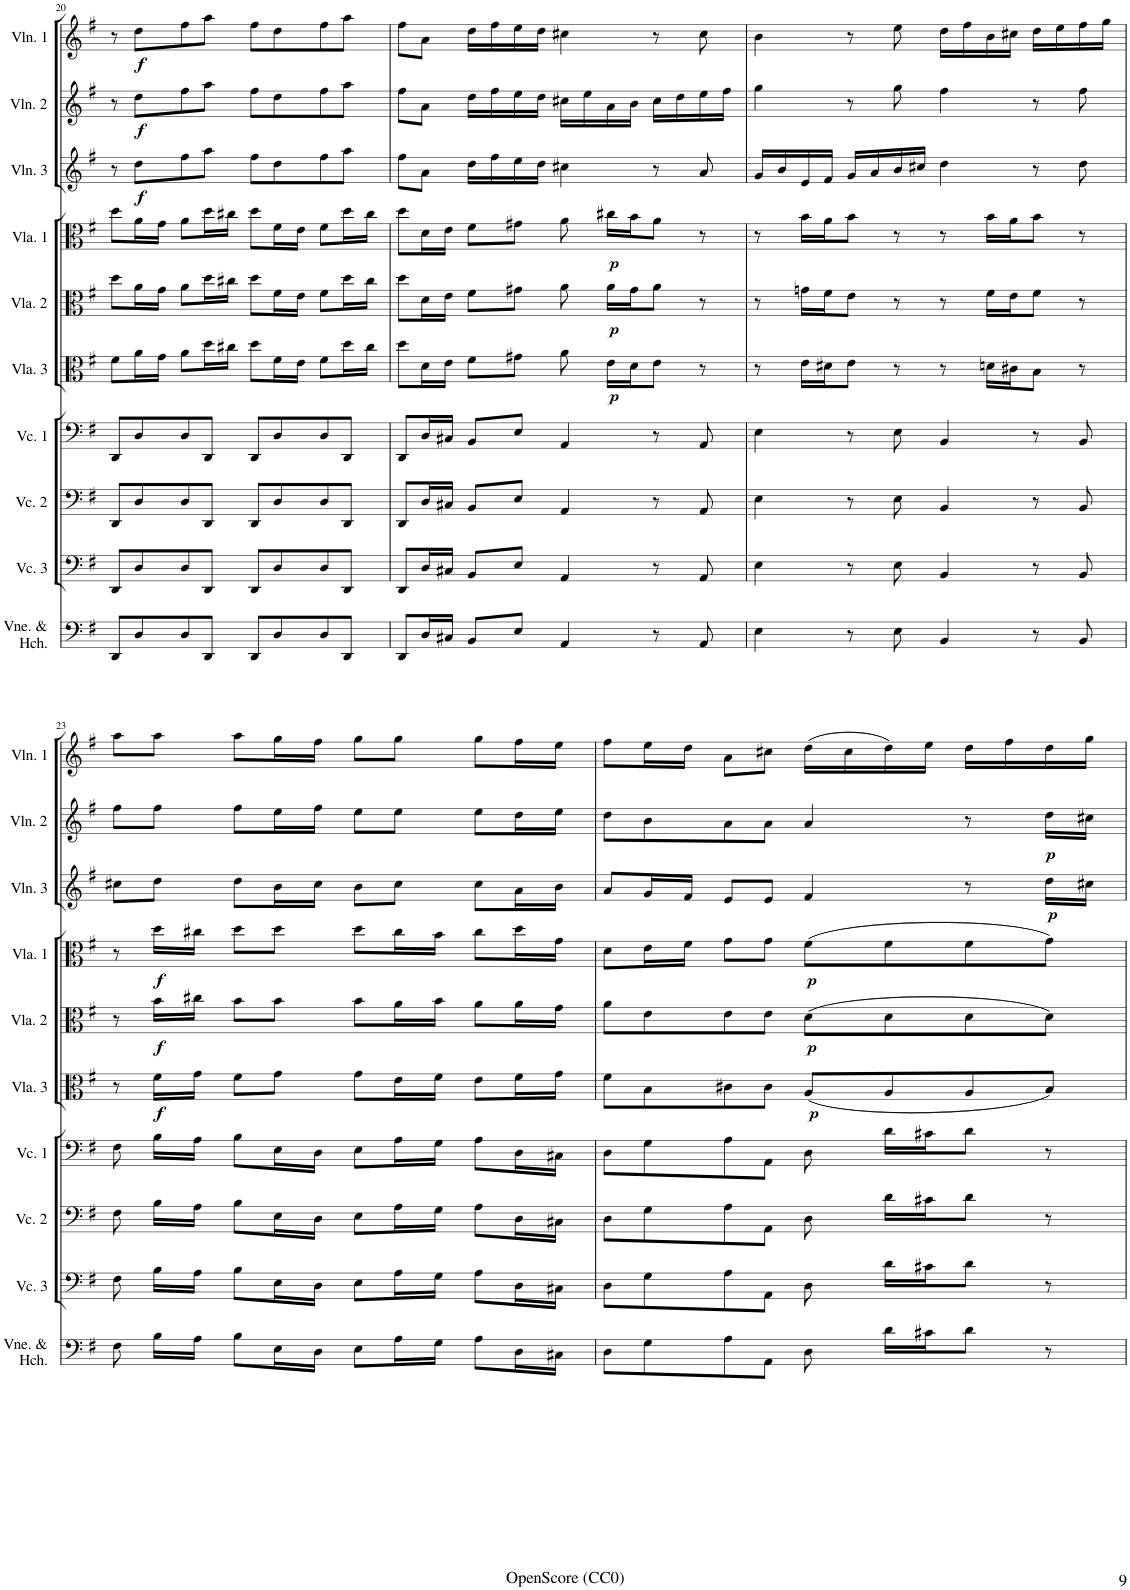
**kern	**kern	**kern	**kern	**kern	**dynam	**kern	**dynam	**kern	**dynam	**kern	**dynam	**kern	**dynam	**kern	**dynam
*part10	*part9	*part8	*part7	*part6	*part6	*part5	*part5	*part4	*part4	*part3	*part3	*part2	*part2	*part1	*part1
*staff10	*staff9	*staff8	*staff7	*staff6	*staff6	*staff5	*staff5	*staff4	*staff4	*staff3	*staff3	*staff2	*staff2	*staff1	*staff1
*I"Violone &amp; Harpsichord	*I"Violoncello 3	*I"Violoncello 2	*I"Violoncello 1	*I"Viola 3	*	*I"Viola 2	*	*I"Viola 1	*	*I"Violin 3	*	*I"Violin 2	*	*I"Violin 1	*
*I'Vne. &amp; Hch.	*I'Vc. 3	*I'Vc. 2	*I'Vc. 1	*I'Vla. 3	*	*I'Vla. 2	*	*I'Vla. 1	*	*I'Vln. 3	*	*I'Vln. 2	*	*I'Vln. 1	*
!!LO:PB:g=z
*clefF4	*clefF4	*clefF4	*clefF4	*clefC3	*	*clefC3	*	*clefC3	*	*clefG2	*	*clefG2	*	*clefG2	*
*k[f#]	*k[f#]	*k[f#]	*k[f#]	*k[f#]	*	*k[f#]	*	*k[f#]	*	*k[f#]	*	*k[f#]	*	*k[f#]	*
*M4/4	*M4/4	*M4/4	*M4/4	*M4/4	*	*M4/4	*	*M4/4	*	*M4/4	*	*M4/4	*	*M4/4	*
*met(c|)	*met(c|)	*met(c|)	*met(c|)	*met(c|)	*	*met(c|)	*	*met(c|)	*	*met(c|)	*	*met(c|)	*	*met(c|)	*
=20	=20	=20	=20	=20	=20	=20	=20	=20	=20	=20	=20	=20	=20	=20	=20
8DD/L	8DD/L	8DD/L	8DD/L	8f#\L	.	8dd\L	.	8dd\L	.	8r	.	8r	.	8r	.
!	!	!	!	!	!	!	!	!	!	!	!LO:DY:b	!	!LO:DY:b	!	!LO:DY:b
8D/	8D/	8D/	8D/	16a\L	.	16a\L	.	16a\L	.	8dd\L	f	8dd\L	f	8dd\L	f
.	.	.	.	16g\JJ	.	16g\JJ	.	16g\JJ	.	.	.	.	.	.	.
8D/	8D/	8D/	8D/	8a\L	.	8a\L	.	8a\L	.	8ff#\	.	8ff#\	.	8ff#\	.
8DD/J	8DD/J	8DD/J	8DD/J	16dd\L	.	16dd\L	.	16dd\L	.	8aa\J	.	8aa\J	.	8aa\J	.
.	.	.	.	16cc#X\JJ	.	16cc#X\JJ	.	16cc#X\JJ	.	.	.	.	.	.	.
8DD/L	8DD/L	8DD/L	8DD/L	8dd\L	.	8dd\L	.	8dd\L	.	8ff#\L	.	8ff#\L	.	8ff#\L	.
8D/	8D/	8D/	8D/	16f#\L	.	16f#\L	.	16f#\L	.	8dd\	.	8dd\	.	8dd\	.
.	.	.	.	16e\JJ	.	16e\JJ	.	16e\JJ	.	.	.	.	.	.	.
8D/	8D/	8D/	8D/	8f#\L	.	8f#\L	.	8f#\L	.	8ff#\	.	8ff#\	.	8ff#\	.
8DD/J	8DD/J	8DD/J	8DD/J	16dd\L	.	16dd\L	.	16dd\L	.	8aa\J	.	8aa\J	.	8aa\J	.
.	.	.	.	16cc#\JJ	.	16cc#\JJ	.	16cc#\JJ	.	.	.	.	.	.	.
=21	=21	=21	=21	=21	=21	=21	=21	=21	=21	=21	=21	=21	=21	=21	=21
8DD/L	8DD/L	8DD/L	8DD/L	8dd\L	.	8dd\L	.	8dd\L	.	8ff#\L	.	8ff#\L	.	8ff#\L	.
16D/L	16D/L	16D/L	16D/L	16d\L	.	16d\L	.	16d\L	.	8a\J	.	8a\J	.	8a\J	.
16C#X/JJ	16C#X/JJ	16C#X/JJ	16C#X/JJ	16e\JJ	.	16e\JJ	.	16e\JJ	.	.	.	.	.	.	.
8BB/L	8BB/L	8BB/L	8BB/L	8f#\L	.	8f#\L	.	8f#\L	.	16dd\LL	.	16dd\LL	.	16dd\LL	.
.	.	.	.	.	.	.	.	.	.	16ff#\	.	16ff#\	.	16ff#\	.
8E/J	8E/J	8E/J	8E/J	8g#X\J	.	8g#X\J	.	8g#X\J	.	16ee\	.	16ee\	.	16ee\	.
.	.	.	.	.	.	.	.	.	.	16dd\JJ	.	16dd\JJ	.	16dd\JJ	.
4AA/	4AA/	4AA/	4AA/	8a\	.	8a\	.	8a\	.	4cc#X\	.	16cc#X\LL	.	4cc#X\	.
.	.	.	.	.	.	.	.	.	.	.	.	16ee\	.	.	.
!	!	!	!	!	!LO:DY:b	!	!LO:DY:b	!	!LO:DY:b	!	!	!	!	!	!
.	.	.	.	16e\LL	p	16a\LL	p	16cc#X\LL	p	.	.	16a\	.	.	.
.	.	.	.	16d\J	.	16g#\J	.	16b\J	.	.	.	16b\JJ	.	.	.
8r	8r	8r	8r	8e\J	.	8a\J	.	8a\J	.	8r	.	16cc#\LL	.	8r	.
.	.	.	.	.	.	.	.	.	.	.	.	16dd\	.	.	.
8AA/	8AA/	8AA/	8AA/	8r	.	8r	.	8r	.	8a/	.	16ee\	.	8cc#\	.
.	.	.	.	.	.	.	.	.	.	.	.	16ff#\JJ	.	.	.
=22	=22	=22	=22	=22	=22	=22	=22	=22	=22	=22	=22	=22	=22	=22	=22
4E\	4E\	4E\	4E\	8r	.	8r	.	8r	.	16g/LL	.	4gg\	.	4b\	.
.	.	.	.	.	.	.	.	.	.	16b/	.	.	.	.	.
.	.	.	.	16e\LL	.	16gn\LL	.	16b\LL	.	16e/	.	.	.	.	.
.	.	.	.	16d#X\J	.	16f#\J	.	16a\J	.	16f#/JJ	.	.	.	.	.
8r	8r	8r	8r	8e\J	.	8e\J	.	8b\J	.	16g/LL	.	8r	.	8r	.
.	.	.	.	.	.	.	.	.	.	16a/	.	.	.	.	.
8E\	8E\	8E\	8E\	8r	.	8r	.	8r	.	16b/	.	8gg\	.	8ee\	.
.	.	.	.	.	.	.	.	.	.	16cc#X/JJ	.	.	.	.	.
4BB/	4BB/	4BB/	4BB/	8r	.	8r	.	8r	.	4dd\	.	4ff#\	.	16dd\LL	.
.	.	.	.	.	.	.	.	.	.	.	.	.	.	16ff#\	.
.	.	.	.	16dn\LL	.	16f#\LL	.	16b\LL	.	.	.	.	.	16b\	.
.	.	.	.	16c#X\J	.	16e\J	.	16a\J	.	.	.	.	.	16cc#X\JJ	.
8r	8r	8r	8r	8B\J	.	8f#\J	.	8b\J	.	8r	.	8r	.	16dd\LL	.
.	.	.	.	.	.	.	.	.	.	.	.	.	.	16ee\	.
8BB/	8BB/	8BB/	8BB/	8r	.	8r	.	8r	.	8dd\	.	8ff#\	.	16ff#\	.
.	.	.	.	.	.	.	.	.	.	.	.	.	.	16gg\JJ	.
!!LO:LB:g=z
=23	=23	=23	=23	=23	=23	=23	=23	=23	=23	=23	=23	=23	=23	=23	=23
8F#\	8F#\	8F#\	8F#\	8r	.	8r	.	8r	.	8cc#X\L	.	8ff#\L	.	8aa\L	.
!	!	!	!	!	!LO:DY:b	!	!LO:DY:b	!	!LO:DY:b	!	!	!	!	!	!
16B\LL	16B\LL	16B\LL	16B\LL	16f#\LL	f	16b\LL	f	16dd\LL	f	8dd\J	.	8ff#\J	.	8aa\J	.
16A\JJ	16A\JJ	16A\JJ	16A\JJ	16g\JJ	.	16cc#X\JJ	.	16cc#X\JJ	.	.	.	.	.	.	.
8B\L	8B\L	8B\L	8B\L	8f#\L	.	8b\L	.	8dd\L	.	8dd\L	.	8ff#\L	.	8aa\L	.
16E\L	16E\L	16E\L	16E\L	8g\J	.	8b\J	.	8dd\J	.	16b\L	.	16ee\L	.	16gg\L	.
16D\JJ	16D\JJ	16D\JJ	16D\JJ	.	.	.	.	.	.	16cc#\JJ	.	16ff#\JJ	.	16ff#\JJ	.
8E\L	8E\L	8E\L	8E\L	8g\L	.	8b\L	.	8dd\L	.	8b\L	.	8ee\L	.	8gg\L	.
16A\L	16A\L	16A\L	16A\L	16e\L	.	16a\L	.	16cc#\L	.	8cc#\J	.	8ee\J	.	8gg\J	.
16G\JJ	16G\JJ	16G\JJ	16G\JJ	16f#\JJ	.	16b\JJ	.	16b\JJ	.	.	.	.	.	.	.
8A\L	8A\L	8A\L	8A\L	8e\L	.	8a\L	.	8cc#\L	.	8cc#\L	.	8ee\L	.	8gg\L	.
16D\L	16D\L	16D\L	16D\L	16f#\L	.	16a\L	.	16dd\L	.	16a\L	.	16dd\L	.	16ff#\L	.
16C#X\JJ	16C#X\JJ	16C#X\JJ	16C#X\JJ	16g\JJ	.	16g\JJ	.	16g\JJ	.	16b\JJ	.	16ee\JJ	.	16ee\JJ	.
=24	=24	=24	=24	=24	=24	=24	=24	=24	=24	=24	=24	=24	=24	=24	=24
8D\L	8D\L	8D\L	8D\L	8f#\L	.	8a\L	.	8d\L	.	8a/L	.	8dd\L	.	8ff#\L	.
8G\	8G\	8G\	8G\	8B\	.	8e\	.	16e\L	.	16g/L	.	8b\	.	16ee\L	.
.	.	.	.	.	.	.	.	16f#\JJ	.	16f#/JJ	.	.	.	16dd\JJ	.
8A\	8A\	8A\	8A\	8c#X\	.	8e\	.	8g\L	.	8e/L	.	8a\	.	8a\L	.
8AA\J	8AA\J	8AA\J	8AA\J	8c#\J	.	8e\J	.	8g\J	.	8e/J	.	8a\J	.	8cc#X\J	.
!	!	!	!	!	!LO:DY:b	!	!LO:DY:b	!	!LO:DY:b	!	!	!	!	!	!
8D\	8D\	8D\	8D\	(8A/L	p	(8d\L	p	(8f#\L	p	4f#/	.	4a/	.	(16dd\LL	.
.	.	.	.	.	.	.	.	.	.	.	.	.	.	16cc#\	.
16d\LL	16d\LL	16d\LL	16d\LL	8A/	.	8d\	.	8f#\	.	.	.	.	.	16dd\)	.
16c#X\J	16c#X\J	16c#X\J	16c#X\J	.	.	.	.	.	.	.	.	.	.	16ee\JJ	.
8d\J	8d\J	8d\J	8d\J	8A/	.	8d\	.	8f#\	.	8r	.	8r	.	16dd\LL	.
.	.	.	.	.	.	.	.	.	.	.	.	.	.	16ff#\	.
!	!	!	!	!	!	!	!	!	!	!	!LO:DY:b	!	!LO:DY:b	!	!
8r	8r	8r	8r	8B/J)	.	8d\J)	.	8g\J)	.	16dd\LL	p	16dd\LL	p	16dd\	.
.	.	.	.	.	.	.	.	.	.	16cc#X\JJ	.	16cc#X\JJ	.	16gg\JJ	.
=	=	=	=	=	=	=	=	=	=	=	=	=	=	=	=
*-	*-	*-	*-	*-	*-	*-	*-	*-	*-	*-	*-	*-	*-	*-	*-
